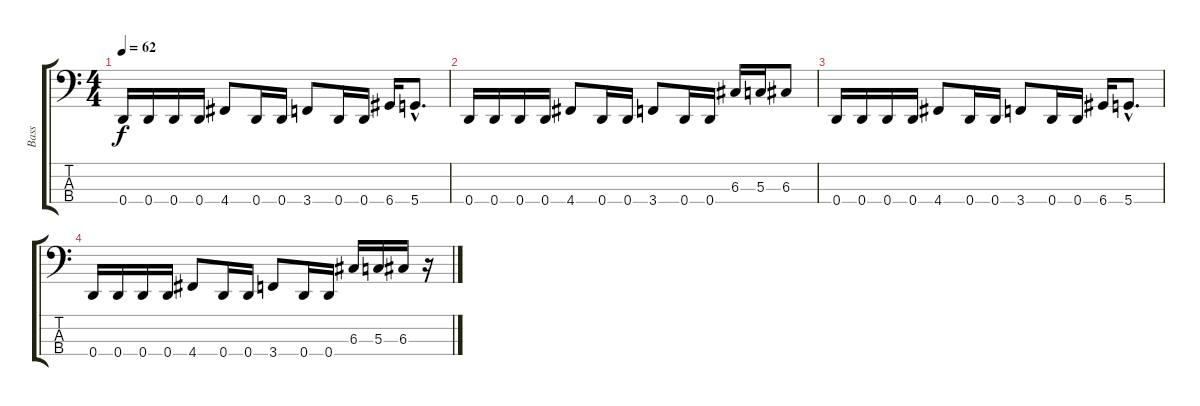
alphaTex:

\track ("Bass" "Bass") {instrument electricbassfinger}
\staff {score tabs}
\tuning (F2 C2 G1 D1) {hide}
\ts (4 4)
\tempo 62
\clef f4
\ks c
0.4.16{dy f} 0.4.16 0.4.16 0.4.16 4.4.8 0.4.16 0.4.16 3.4.8 0.4.16 0.4.16 6.4.16 5.4{hac}.8{d} |
0.4.16 0.4.16 0.4.16 0.4.16 4.4.8 0.4.16 0.4.16 3.4.8 0.4.16 0.4.16 6.3.16 5.3.16 6.3.8 |
0.4.16 0.4.16 0.4.16 0.4.16 4.4.8 0.4.16 0.4.16 3.4.8 0.4.16 0.4.16 6.4.16 5.4{hac}.8{d} |
0.4.16 0.4.16 0.4.16 0.4.16 4.4.8 0.4.16 0.4.16 3.4.8 0.4.16 0.4.16 6.3.16 5.3.16 6.3.16 r.16
